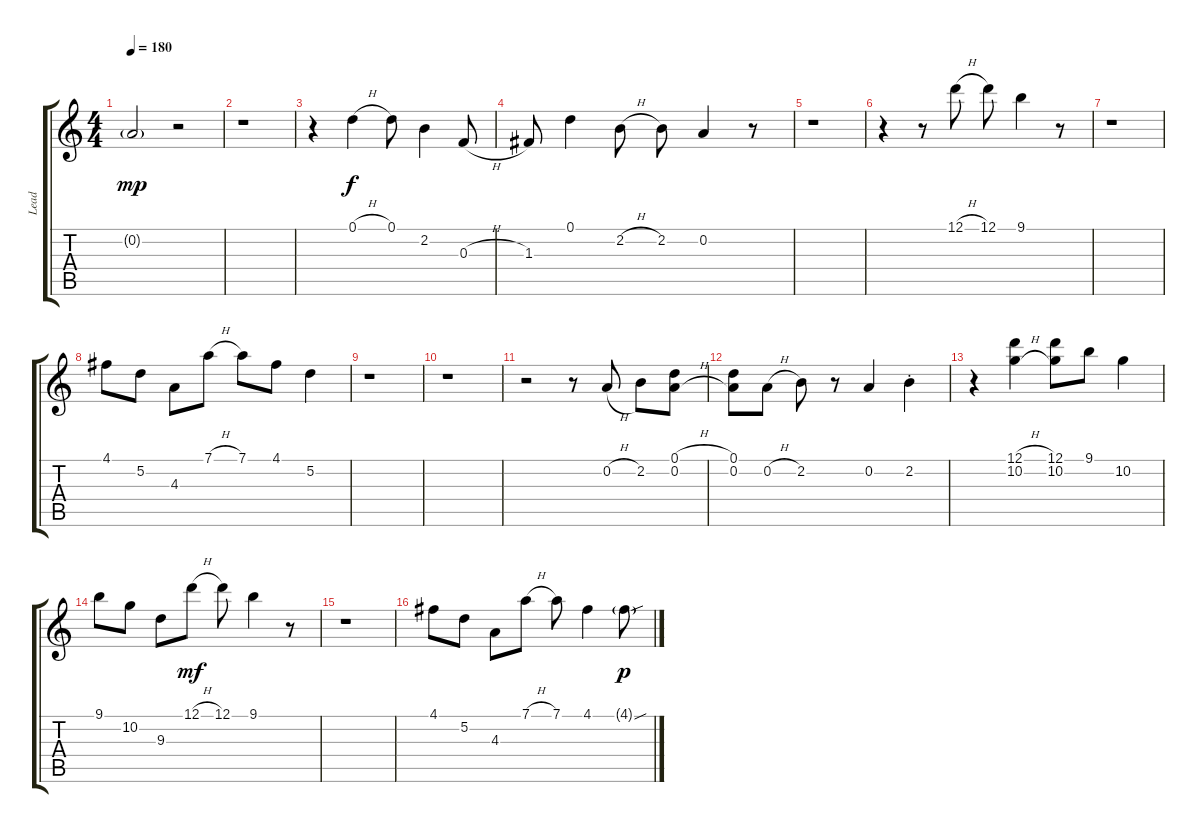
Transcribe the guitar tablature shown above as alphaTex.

\track ("Lead" "Lead") {instrument electricguitarclean}
\staff {score tabs}
\tuning (D4 A3 F3 C3 G2 D2) {hide}
\ts (4 4)
\tempo 180
\clef g2
\ks c
0.2{g}.2{dy mp} r.2 |
r.1 |
r.4 0.1{h}.4{dy f} 0.1.8 2.2.4 0.3{h}.8 |
1.3.8 0.1.4 2.2{h}.8 2.2.8 0.2.4 r.8 |
r.1 |
r.4 r.8 12.1{h}.8 12.1.8 9.1.4 r.8 |
r.1 |
4.1.8 5.2.8 4.3.8 7.1{h}.8 7.1.8 4.1.8 5.2.4 |
r.1 |
r.1 |
r.2 r.8 0.2{h}.8 2.2.8 (0.1{h} 0.2{h}).8 |
(0.1 0.2).8 0.2{h}.8 2.2.8 r.8 0.2.4 2.2{st}.4 |
r.4 (12.1{h} 10.2{h}).4 (12.1 10.2).8 9.1.8 10.2.4 |
9.1.8 10.2.8 9.3.8 12.1{h}.8{dy mf} 12.1.8 9.1.4 r.8 |
r.1 |
4.1.8 5.2.8 4.3.8 7.1{h}.8 7.1.8 4.1.4 4.1{sou g}.8{dy p}
